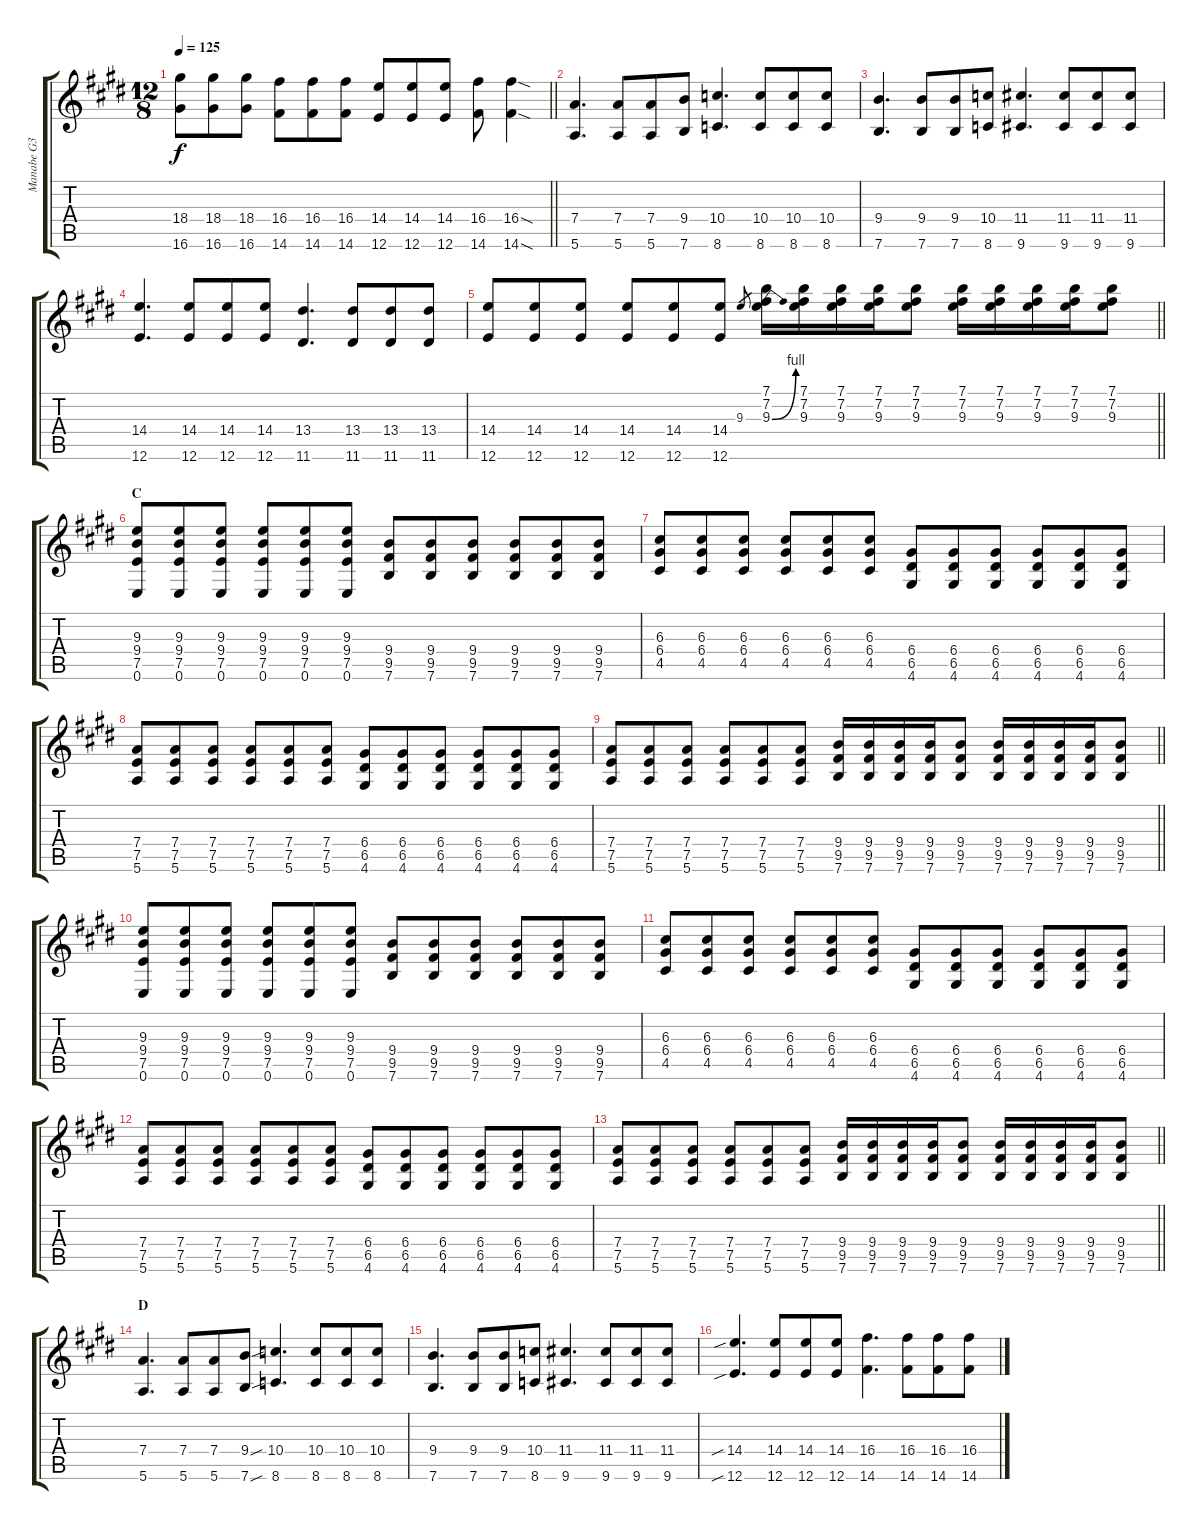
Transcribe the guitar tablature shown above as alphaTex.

\track ("Manabe G3" "Manabe G3") {instrument overdrivenguitar}
\staff {score tabs}
\tuning (E4 B3 G3 D3 A2 E2) {hide}
\ts (12 8)
\tempo 125
\clef g2
\barLineRight lightlight
\ks e
(18.4 16.6).8{dy f} (18.4 16.6).8 (18.4 16.6).8 (16.4 14.6).8 (16.4 14.6).8 (16.4 14.6).8 (14.4 12.6).8 (14.4 12.6).8 (14.4 12.6).8 (16.4 14.6).8 (16.4{sod} 14.6{sod}).4 |
(7.4 5.6).4{d} (7.4 5.6).8 (7.4 5.6).8 (9.4 7.6).8 (10.4 8.6).4{d} (10.4 8.6).8 (10.4 8.6).8 (10.4 8.6).8 |
(9.4 7.6).4{d} (9.4 7.6).8 (9.4 7.6).8 (10.4 8.6).8 (11.4 9.6).4{d} (11.4 9.6).8 (11.4 9.6).8 (11.4 9.6).8 |
(14.4 12.6).4{d} (14.4 12.6).8 (14.4 12.6).8 (14.4 12.6).8 (13.4 11.6).4{d} (13.4 11.6).8 (13.4 11.6).8 (13.4 11.6).8 |
\barLineRight lightlight
(14.4 12.6).8 (14.4 12.6).8 (14.4 12.6).8 (14.4 12.6).8 (14.4 12.6).8 (14.4 12.6).8 9.3.8{gr} (7.1 7.2 9.3{be (bend 0 0 60 4)}).16 (7.1 7.2 9.3).16 (7.1 7.2 9.3).16 (7.1 7.2 9.3).16 (7.1 7.2 9.3).8 (7.1 7.2 9.3).16 (7.1 7.2 9.3).16 (7.1 7.2 9.3).16 (7.1 7.2 9.3).16 (7.1 7.2 9.3).8 |
\section ("" "C")
(9.3 9.4 7.5 0.6).8 (9.3 9.4 7.5 0.6).8 (9.3 9.4 7.5 0.6).8 (9.3 9.4 7.5 0.6).8 (9.3 9.4 7.5 0.6).8 (9.3 9.4 7.5 0.6).8 (9.4 9.5 7.6).8 (9.4 9.5 7.6).8 (9.4 9.5 7.6).8 (9.4 9.5 7.6).8 (9.4 9.5 7.6).8 (9.4 9.5 7.6).8 |
(6.3 6.4 4.5).8 (6.3 6.4 4.5).8 (6.3 6.4 4.5).8 (6.3 6.4 4.5).8 (6.3 6.4 4.5).8 (6.3 6.4 4.5).8 (6.4 6.5 4.6).8 (6.4 6.5 4.6).8 (6.4 6.5 4.6).8 (6.4 6.5 4.6).8 (6.4 6.5 4.6).8 (6.4 6.5 4.6).8 |
(7.4 7.5 5.6).8 (7.4 7.5 5.6).8 (7.4 7.5 5.6).8 (7.4 7.5 5.6).8 (7.4 7.5 5.6).8 (7.4 7.5 5.6).8 (6.4 6.5 4.6).8 (6.4 6.5 4.6).8 (6.4 6.5 4.6).8 (6.4 6.5 4.6).8 (6.4 6.5 4.6).8 (6.4 6.5 4.6).8 |
\barLineRight lightlight
(7.4 7.5 5.6).8 (7.4 7.5 5.6).8 (7.4 7.5 5.6).8 (7.4 7.5 5.6).8 (7.4 7.5 5.6).8 (7.4 7.5 5.6).8 (9.4 9.5 7.6).16 (9.4 9.5 7.6).16 (9.4 9.5 7.6).16 (9.4 9.5 7.6).16 (9.4 9.5 7.6).8 (9.4 9.5 7.6).16 (9.4 9.5 7.6).16 (9.4 9.5 7.6).16 (9.4 9.5 7.6).16 (9.4 9.5 7.6).8 |
(9.3 9.4 7.5 0.6).8 (9.3 9.4 7.5 0.6).8 (9.3 9.4 7.5 0.6).8 (9.3 9.4 7.5 0.6).8 (9.3 9.4 7.5 0.6).8 (9.3 9.4 7.5 0.6).8 (9.4 9.5 7.6).8 (9.4 9.5 7.6).8 (9.4 9.5 7.6).8 (9.4 9.5 7.6).8 (9.4 9.5 7.6).8 (9.4 9.5 7.6).8 |
(6.3 6.4 4.5).8 (6.3 6.4 4.5).8 (6.3 6.4 4.5).8 (6.3 6.4 4.5).8 (6.3 6.4 4.5).8 (6.3 6.4 4.5).8 (6.4 6.5 4.6).8 (6.4 6.5 4.6).8 (6.4 6.5 4.6).8 (6.4 6.5 4.6).8 (6.4 6.5 4.6).8 (6.4 6.5 4.6).8 |
(7.4 7.5 5.6).8 (7.4 7.5 5.6).8 (7.4 7.5 5.6).8 (7.4 7.5 5.6).8 (7.4 7.5 5.6).8 (7.4 7.5 5.6).8 (6.4 6.5 4.6).8 (6.4 6.5 4.6).8 (6.4 6.5 4.6).8 (6.4 6.5 4.6).8 (6.4 6.5 4.6).8 (6.4 6.5 4.6).8 |
\barLineRight lightlight
(7.4 7.5 5.6).8 (7.4 7.5 5.6).8 (7.4 7.5 5.6).8 (7.4 7.5 5.6).8 (7.4 7.5 5.6).8 (7.4 7.5 5.6).8 (9.4 9.5 7.6).16 (9.4 9.5 7.6).16 (9.4 9.5 7.6).16 (9.4 9.5 7.6).16 (9.4 9.5 7.6).8 (9.4 9.5 7.6).16 (9.4 9.5 7.6).16 (9.4 9.5 7.6).16 (9.4 9.5 7.6).16 (9.4 9.5 7.6).8 |
\section ("" "D")
(7.4 5.6).4{d} (7.4 5.6).8 (7.4 5.6).8 (9.4{sou} 7.6{sou}).8 (10.4 8.6).4{d} (10.4 8.6).8 (10.4 8.6).8 (10.4 8.6).8 |
(9.4 7.6).4{d} (9.4 7.6).8 (9.4 7.6).8 (10.4 8.6).8 (11.4 9.6).4{d} (11.4 9.6).8 (11.4 9.6).8 (11.4 9.6).8 |
(14.4{sib} 12.6{sib}).4{d} (14.4 12.6).8 (14.4 12.6).8 (14.4 12.6).8 (16.4 14.6).4{d} (16.4 14.6).8 (16.4 14.6).8 (16.4 14.6).8
